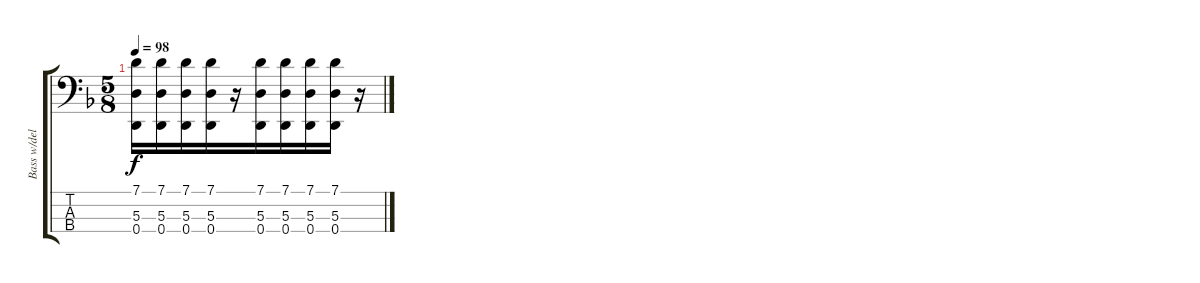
\track ("Bass w/delay" "Bass w/del") {instrument electricbasspick}
\staff {score tabs}
\tuning (G2 D2 A1 D1) {hide}
\ts (5 8)
\tempo 98
\clef f4
\ks dminor
(7.1 5.3 0.4).16{dy f} (7.1 5.3 0.4).16{beam merge} (7.1 5.3 0.4).16 (7.1 5.3 0.4).16 r.16 (7.1 5.3 0.4).16{beam merge} (7.1 5.3 0.4).16{beam merge} (7.1 5.3 0.4).16{beam merge} (7.1 5.3 0.4).16 r.16
